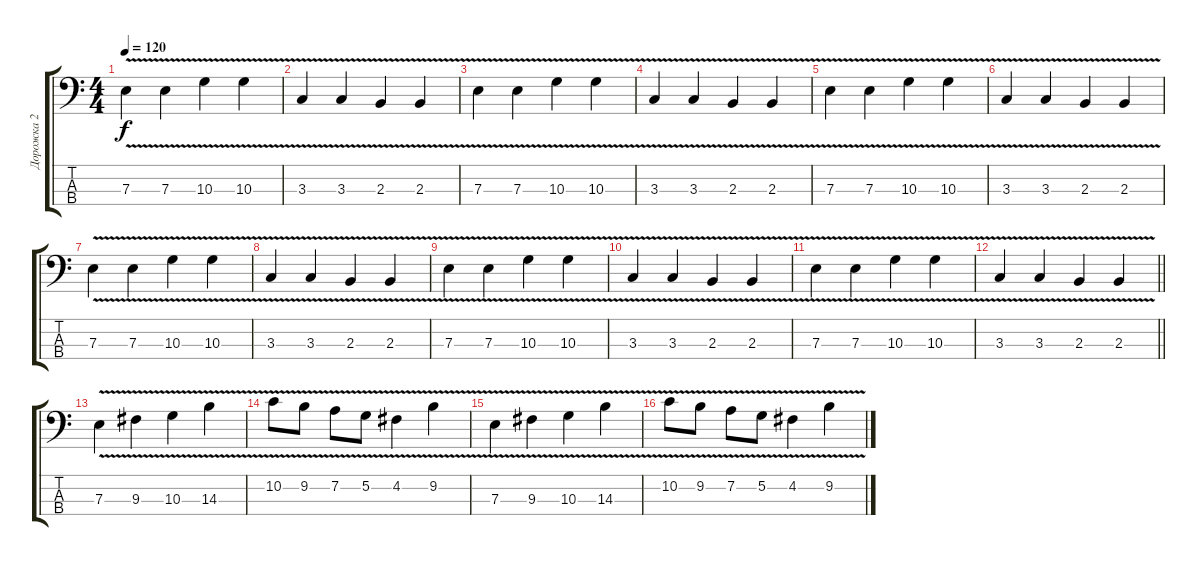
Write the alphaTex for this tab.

\track ("Дорожка 2" "Дорожка 2") {instrument electricbassfinger}
\staff {score tabs}
\tuning (G2 D2 A1 E1) {hide}
\ts (4 4)
\tempo 120
\clef f4
\ks c
7.3{v}.4{dy f} 7.3{v}.4 10.3{v}.4 10.3{v}.4 |
3.3{v}.4 3.3{v}.4 2.3{v}.4 2.3{v}.4 |
7.3{v}.4 7.3{v}.4 10.3{v}.4 10.3{v}.4 |
3.3{v}.4 3.3{v}.4 2.3{v}.4 2.3{v}.4 |
7.3{v}.4 7.3{v}.4 10.3{v}.4 10.3{v}.4 |
3.3{v}.4 3.3{v}.4 2.3{v}.4 2.3{v}.4 |
7.3{v}.4 7.3{v}.4 10.3{v}.4 10.3{v}.4 |
3.3{v}.4 3.3{v}.4 2.3{v}.4 2.3{v}.4 |
7.3{v}.4 7.3{v}.4 10.3{v}.4 10.3{v}.4 |
3.3{v}.4 3.3{v}.4 2.3{v}.4 2.3{v}.4 |
7.3{v}.4 7.3{v}.4 10.3{v}.4 10.3{v}.4 |
\barLineRight lightlight
3.3{v}.4 3.3{v}.4 2.3{v}.4 2.3{v}.4 |
7.3{v}.4 9.3{v}.4 10.3{v}.4 14.3{v}.4 |
10.2{v}.8 9.2{v}.8 7.2{v}.8 5.2{v}.8 4.2{v}.4 9.2{v}.4 |
7.3{v}.4 9.3{v}.4 10.3{v}.4 14.3{v}.4 |
10.2{v}.8 9.2{v}.8 7.2{v}.8 5.2{v}.8 4.2{v}.4 9.2{v}.4
